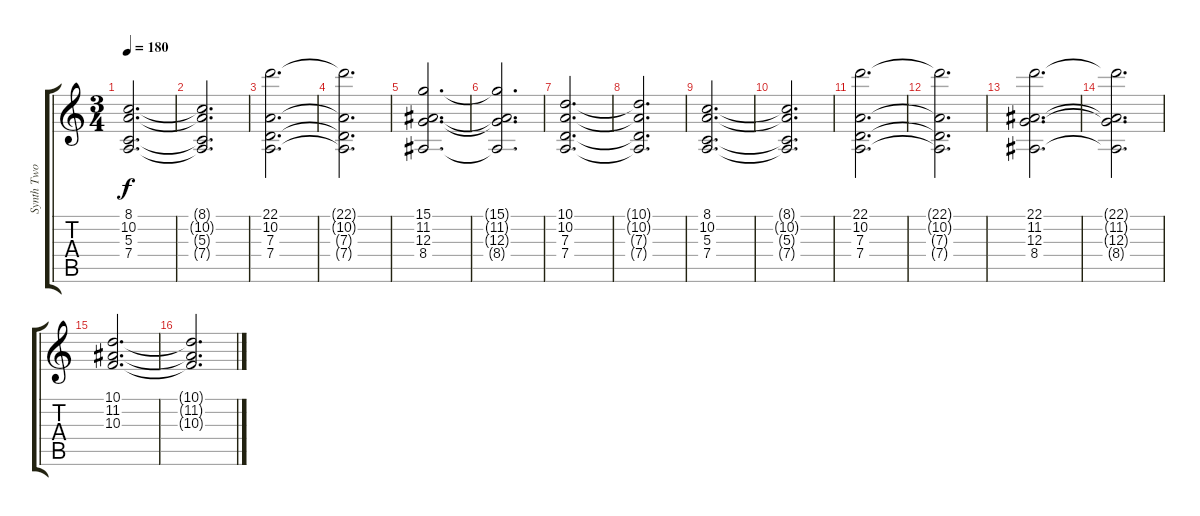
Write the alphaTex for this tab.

\track ("Synth Two" "Synth Two") {instrument pad2warm}
\staff {score tabs}
\tuning (E4 B3 G3 D3 A2 E2) {hide}
\ts (3 4)
\tempo 180
\clef g2
\ks c
(8.1 10.2 5.3 7.4).2{d dy f} |
(8.1{t} 10.2{t} 5.3{t} 7.4{t}).2{d} |
(22.1 10.2 7.3 7.4).2{d} |
(22.1{t} 10.2{t} 7.3{t} 7.4{t}).2{d} |
(15.1 11.2 12.3 8.4).2{d} |
(15.1{t} 11.2{t} 12.3{t} 8.4{t}).2{d} |
(10.1 10.2 7.3 7.4).2{d} |
(10.1{t} 10.2{t} 7.3{t} 7.4{t}).2{d} |
(8.1 10.2 5.3 7.4).2{d} |
(8.1{t} 10.2{t} 5.3{t} 7.4{t}).2{d} |
(22.1 10.2 7.3 7.4).2{d} |
(22.1{t} 10.2{t} 7.3{t} 7.4{t}).2{d} |
(22.1 11.2 12.3 8.4).2{d} |
(22.1{t} 11.2{t} 12.3{t} 8.4{t}).2{d} |
(10.1 11.2 10.3).2{d} |
(10.1{t} 11.2{t} 10.3{t}).2{d}
